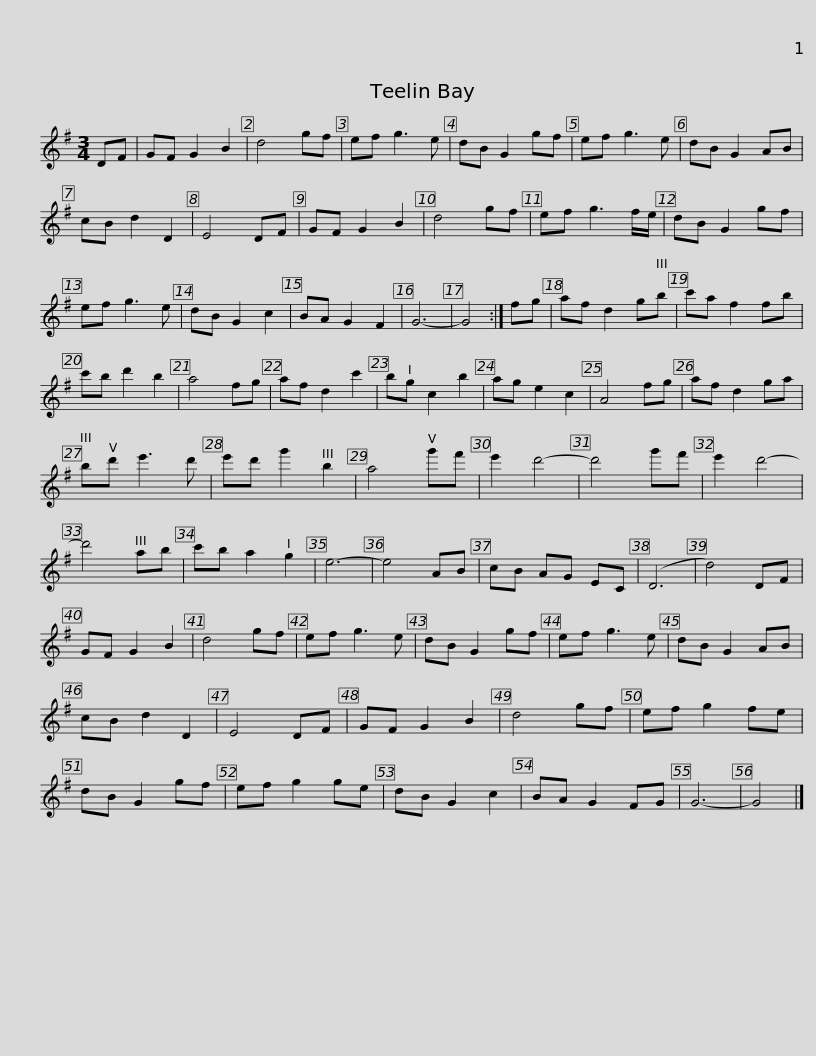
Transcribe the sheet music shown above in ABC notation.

X:1
L:1/8
M:3/4
I:linebreak $
K:G
V:1 treble
V:1
 DF | GF G2 B2 | d4 gf | ef g3 e | dB G2 gf | %5
 ef g3 e | dB G2 AB | cB d2 D2 | E4 DF | GF G2 B2 | %10
 d4 gf |$ ef g3 f/e/ | dB G2 gf | ef g3 e | dB G2 c2 | %15
 BA G2 F2 | G6- | G4 :| fg | af d2 gb | %20
 c'a f2 fb |$ c'b d'2 b2 | a4 fg | af d2 c'2 | bg c2 b2 | %25
 ag e2 c2 | A4 fg | af d2 ga | bd' e'3 d' | e'd' g'2 b2 |$ %30
 a4 g'f' | e'2 d'4- | d'4 g'f' | e'2 d'4- | d'4 ab | %35
 c'b a2 g2 | e6- | e4 AB | cB AG EC | (D6 | %40
 d4) DF |$ GF G2 B2 | d4 gf | ef g3 e | dB G2 gf | %45
 ef g3 e | dB G2 AB | cB d2 D2 | E4 DF | GF G2 B2 | %50
 d4 gf |$ ef g2 fe | dB G2 gf | ef g2 ge | dB G2 c2 | %55
 BA G2 FG | G6- | G4 |] %58
